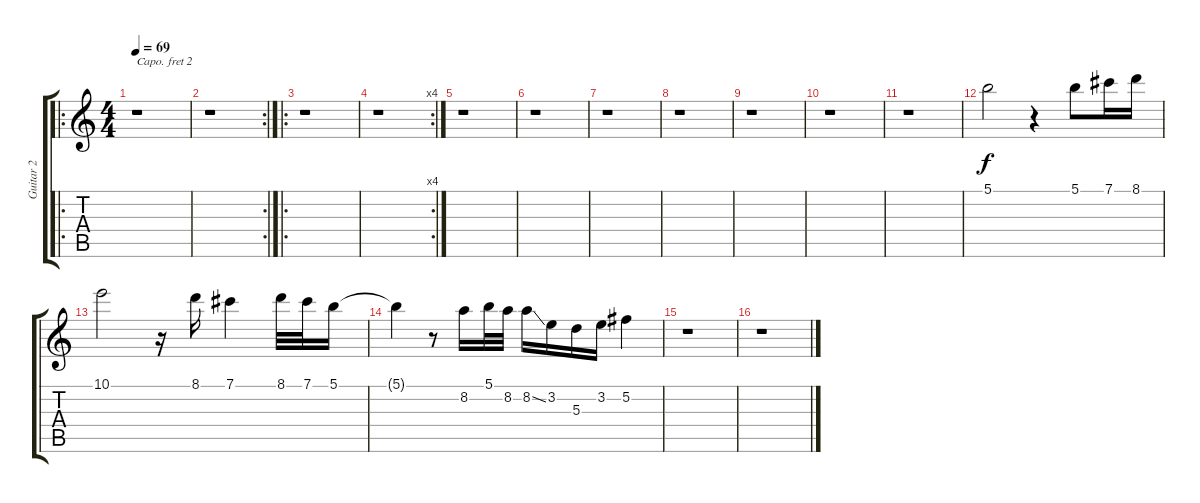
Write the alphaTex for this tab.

\track ("Guitar 2" "Guitar 2") {instrument electricguitarjazz}
\staff {score tabs}
\capo 2
\tuning (E4 B3 G3 D3 A2 E2) {hide}
\ro
\ts (4 4)
\tempo 69
\clef g2
\ks c
r.1{dy f instrument electricguitarjazz} |
\rc 2
r.1 |
\ro
r.1 |
\rc 4
r.1 |
r.1 |
r.1 |
r.1 |
r.1 |
r.1 |
r.1 |
r.1 |
5.1.2 r.4 5.1.8 7.1.16 8.1.16 |
10.1.2 r.16 8.1.16 7.1.4 8.1.32 7.1.32 5.1.16 |
5.1{t}.4 r.8 8.2.16 5.1.32 8.2.32 8.2{ss}.16 3.2.16 5.3.16 3.2.16 5.2.4 |
r.1 |
r.1
